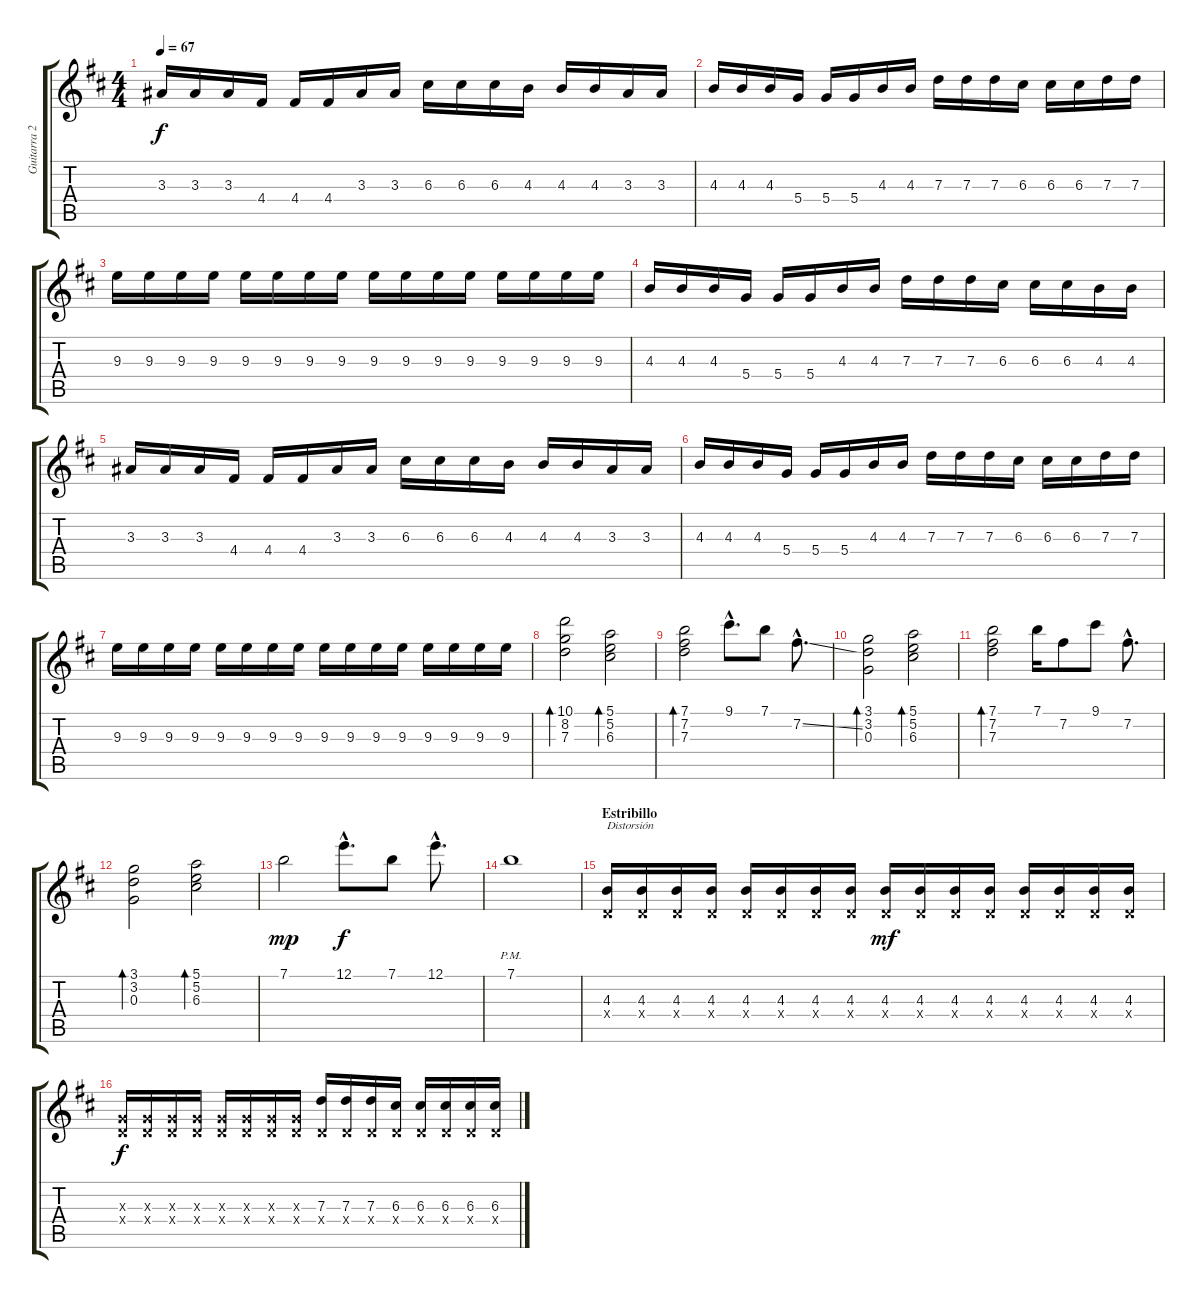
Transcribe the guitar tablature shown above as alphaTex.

\track ("Guitarra 2" "Guitarra 2") {instrument acousticguitarsteel}
\staff {score tabs}
\tuning (E4 B3 G3 D3 A2 E2) {hide}
\ts (4 4)
\tempo 67
\clef g2
\ks bminor
3.3.16{dy f} 3.3.16 3.3.16 4.4.16 4.4.16 4.4.16 3.3.16 3.3.16 6.3.16 6.3.16 6.3.16 4.3.16 4.3.16 4.3.16 3.3.16 3.3.16 |
4.3.16 4.3.16 4.3.16 5.4.16 5.4.16 5.4.16 4.3.16 4.3.16 7.3.16 7.3.16 7.3.16 6.3.16 6.3.16 6.3.16 7.3.16 7.3.16 |
9.3.16 9.3.16 9.3.16 9.3.16 9.3.16 9.3.16 9.3.16 9.3.16 9.3.16 9.3.16 9.3.16 9.3.16 9.3.16 9.3.16 9.3.16 9.3.16 |
4.3.16 4.3.16 4.3.16 5.4.16 5.4.16 5.4.16 4.3.16 4.3.16 7.3.16 7.3.16 7.3.16 6.3.16 6.3.16 6.3.16 4.3.16 4.3.16 |
3.3.16 3.3.16 3.3.16 4.4.16 4.4.16 4.4.16 3.3.16 3.3.16 6.3.16 6.3.16 6.3.16 4.3.16 4.3.16 4.3.16 3.3.16 3.3.16 |
4.3.16 4.3.16 4.3.16 5.4.16 5.4.16 5.4.16 4.3.16 4.3.16 7.3.16 7.3.16 7.3.16 6.3.16 6.3.16 6.3.16 7.3.16 7.3.16 |
9.3.16 9.3.16 9.3.16 9.3.16 9.3.16 9.3.16 9.3.16 9.3.16 9.3.16 9.3.16 9.3.16 9.3.16 9.3.16 9.3.16 9.3.16 9.3.16 |
(10.1 8.2 7.3).2{bd 60 instrument acousticguitarsteel} (5.1 5.2 6.3).2{bd 60} |
(7.1 7.2 7.3).2{bd 60} 9.1{hac}.8{d} 7.1.8 7.2{ss hac}.8{d} |
(3.1 3.2 0.3).2{bd 60} (5.1 5.2 6.3).2{bd 60} |
(7.1 7.2 7.3).2{bd 60} 7.1.16 7.2.8 9.1.8 7.2{hac}.8{d} |
(3.1 3.2 0.3).2{bd 60} (5.1 5.2 6.3).2{bd 60} |
7.1.2{dy mp} 12.1{hac}.8{d dy f} 7.1.8 12.1{hac}.8{d} |
7.1{pm}.1 |
\section ("" "Estribillo")
(4.3 0.4{x}).16{txt "Distorsión" instrument distortionguitar} (4.3 0.4{x}).16 (4.3 0.4{x}).16 (4.3 0.4{x}).16 (4.3 0.4{x}).16 (4.3 0.4{x}).16 (4.3 0.4{x}).16 (4.3 0.4{x}).16 (4.3 0.4{x}).16{dy mf} (4.3 0.4{x}).16 (4.3 0.4{x}).16 (4.3 0.4{x}).16 (4.3 0.4{x}).16 (4.3 0.4{x}).16 (4.3 0.4{x}).16 (4.3 0.4{x}).16 |
(0.3{x} 0.4{x}).16{dy f} (0.3{x} 0.4{x}).16 (0.3{x} 0.4{x}).16 (0.3{x} 0.4{x}).16 (0.3{x} 0.4{x}).16 (0.3{x} 0.4{x}).16 (0.3{x} 0.4{x}).16 (0.3{x} 0.4{x}).16 (7.3 0.4{x}).16 (7.3 0.4{x}).16 (7.3 0.4{x}).16 (6.3 0.4{x}).16 (6.3 0.4{x}).16 (6.3 0.4{x}).16 (6.3 0.4{x}).16 (6.3 0.4{x}).16
